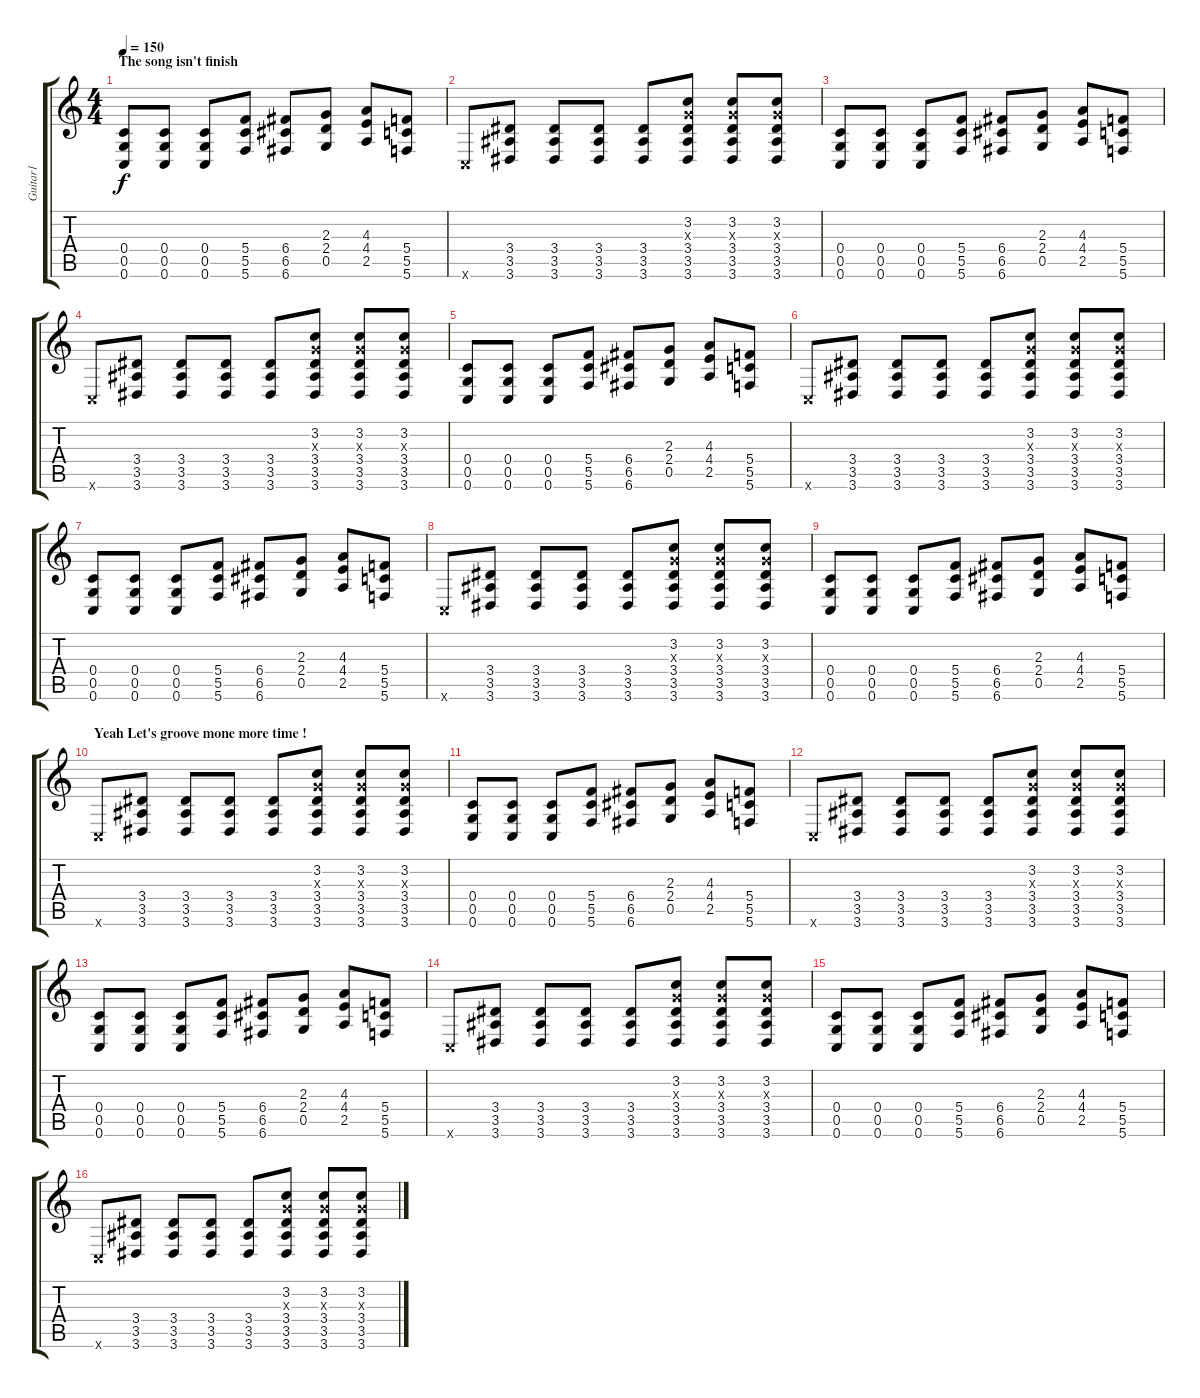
\track ("Guitar1" "Guitar1") {instrument distortionguitar}
\staff {score tabs}
\tuning (D4 A3 F3 C3 G2 C2) {hide}
\ts (4 4)
\section ("" "The song isn't finish")
\tempo 150
\clef g2
\ks c
(0.4 0.5 0.6).8{dy f volume 16 instrument distortionguitar} (0.4 0.5 0.6).8 (0.4 0.5 0.6).8 (5.4 5.5 5.6).8 (6.4 6.5 6.6).8 (2.3 2.4 0.5).8 (4.3 4.4 2.5).8 (5.4 5.5 5.6).8 |
0.6{x}.8 (3.4 3.5 3.6).8 (3.4 3.5 3.6).8 (3.4 3.5 3.6).8 (3.4 3.5 3.6).8 (3.2 2.3{x} 3.4 3.5 3.6).8 (3.2 2.3{x} 3.4 3.5 3.6).8 (3.2 2.3{x} 3.4 3.5 3.6).8 |
(0.4 0.5 0.6).8{volume 16 instrument distortionguitar} (0.4 0.5 0.6).8 (0.4 0.5 0.6).8 (5.4 5.5 5.6).8 (6.4 6.5 6.6).8 (2.3 2.4 0.5).8 (4.3 4.4 2.5).8 (5.4 5.5 5.6).8 |
0.6{x}.8 (3.4 3.5 3.6).8 (3.4 3.5 3.6).8 (3.4 3.5 3.6).8 (3.4 3.5 3.6).8 (3.2 2.3{x} 3.4 3.5 3.6).8 (3.2 2.3{x} 3.4 3.5 3.6).8 (3.2 2.3{x} 3.4 3.5 3.6).8 |
(0.4 0.5 0.6).8 (0.4 0.5 0.6).8 (0.4 0.5 0.6).8 (5.4 5.5 5.6).8 (6.4 6.5 6.6).8 (2.3 2.4 0.5).8 (4.3 4.4 2.5).8 (5.4 5.5 5.6).8 |
0.6{x}.8 (3.4 3.5 3.6).8 (3.4 3.5 3.6).8 (3.4 3.5 3.6).8 (3.4 3.5 3.6).8 (3.2 2.3{x} 3.4 3.5 3.6).8 (3.2 2.3{x} 3.4 3.5 3.6).8 (3.2 2.3{x} 3.4 3.5 3.6).8 |
(0.4 0.5 0.6).8 (0.4 0.5 0.6).8 (0.4 0.5 0.6).8 (5.4 5.5 5.6).8 (6.4 6.5 6.6).8 (2.3 2.4 0.5).8 (4.3 4.4 2.5).8 (5.4 5.5 5.6).8 |
0.6{x}.8 (3.4 3.5 3.6).8 (3.4 3.5 3.6).8 (3.4 3.5 3.6).8 (3.4 3.5 3.6).8 (3.2 2.3{x} 3.4 3.5 3.6).8 (3.2 2.3{x} 3.4 3.5 3.6).8 (3.2 2.3{x} 3.4 3.5 3.6).8 |
(0.4 0.5 0.6).8 (0.4 0.5 0.6).8 (0.4 0.5 0.6).8 (5.4 5.5 5.6).8 (6.4 6.5 6.6).8 (2.3 2.4 0.5).8 (4.3 4.4 2.5).8 (5.4 5.5 5.6).8 |
\section ("" "Yeah Let's groove mone more time !")
0.6{x}.8 (3.4 3.5 3.6).8 (3.4 3.5 3.6).8 (3.4 3.5 3.6).8 (3.4 3.5 3.6).8 (3.2 2.3{x} 3.4 3.5 3.6).8 (3.2 2.3{x} 3.4 3.5 3.6).8 (3.2 2.3{x} 3.4 3.5 3.6).8 |
(0.4 0.5 0.6).8 (0.4 0.5 0.6).8 (0.4 0.5 0.6).8 (5.4 5.5 5.6).8 (6.4 6.5 6.6).8 (2.3 2.4 0.5).8 (4.3 4.4 2.5).8 (5.4 5.5 5.6).8 |
0.6{x}.8 (3.4 3.5 3.6).8 (3.4 3.5 3.6).8 (3.4 3.5 3.6).8 (3.4 3.5 3.6).8 (3.2 2.3{x} 3.4 3.5 3.6).8 (3.2 2.3{x} 3.4 3.5 3.6).8 (3.2 2.3{x} 3.4 3.5 3.6).8 |
(0.4 0.5 0.6).8 (0.4 0.5 0.6).8 (0.4 0.5 0.6).8 (5.4 5.5 5.6).8 (6.4 6.5 6.6).8 (2.3 2.4 0.5).8 (4.3 4.4 2.5).8 (5.4 5.5 5.6).8 |
0.6{x}.8 (3.4 3.5 3.6).8 (3.4 3.5 3.6).8 (3.4 3.5 3.6).8 (3.4 3.5 3.6).8 (3.2 2.3{x} 3.4 3.5 3.6).8 (3.2 2.3{x} 3.4 3.5 3.6).8 (3.2 2.3{x} 3.4 3.5 3.6).8 |
(0.4 0.5 0.6).8 (0.4 0.5 0.6).8 (0.4 0.5 0.6).8 (5.4 5.5 5.6).8 (6.4 6.5 6.6).8 (2.3 2.4 0.5).8 (4.3 4.4 2.5).8 (5.4 5.5 5.6).8 |
0.6{x}.8 (3.4 3.5 3.6).8 (3.4 3.5 3.6).8 (3.4 3.5 3.6).8 (3.4 3.5 3.6).8 (3.2 2.3{x} 3.4 3.5 3.6).8 (3.2 2.3{x} 3.4 3.5 3.6).8 (3.2 2.3{x} 3.4 3.5 3.6).8
